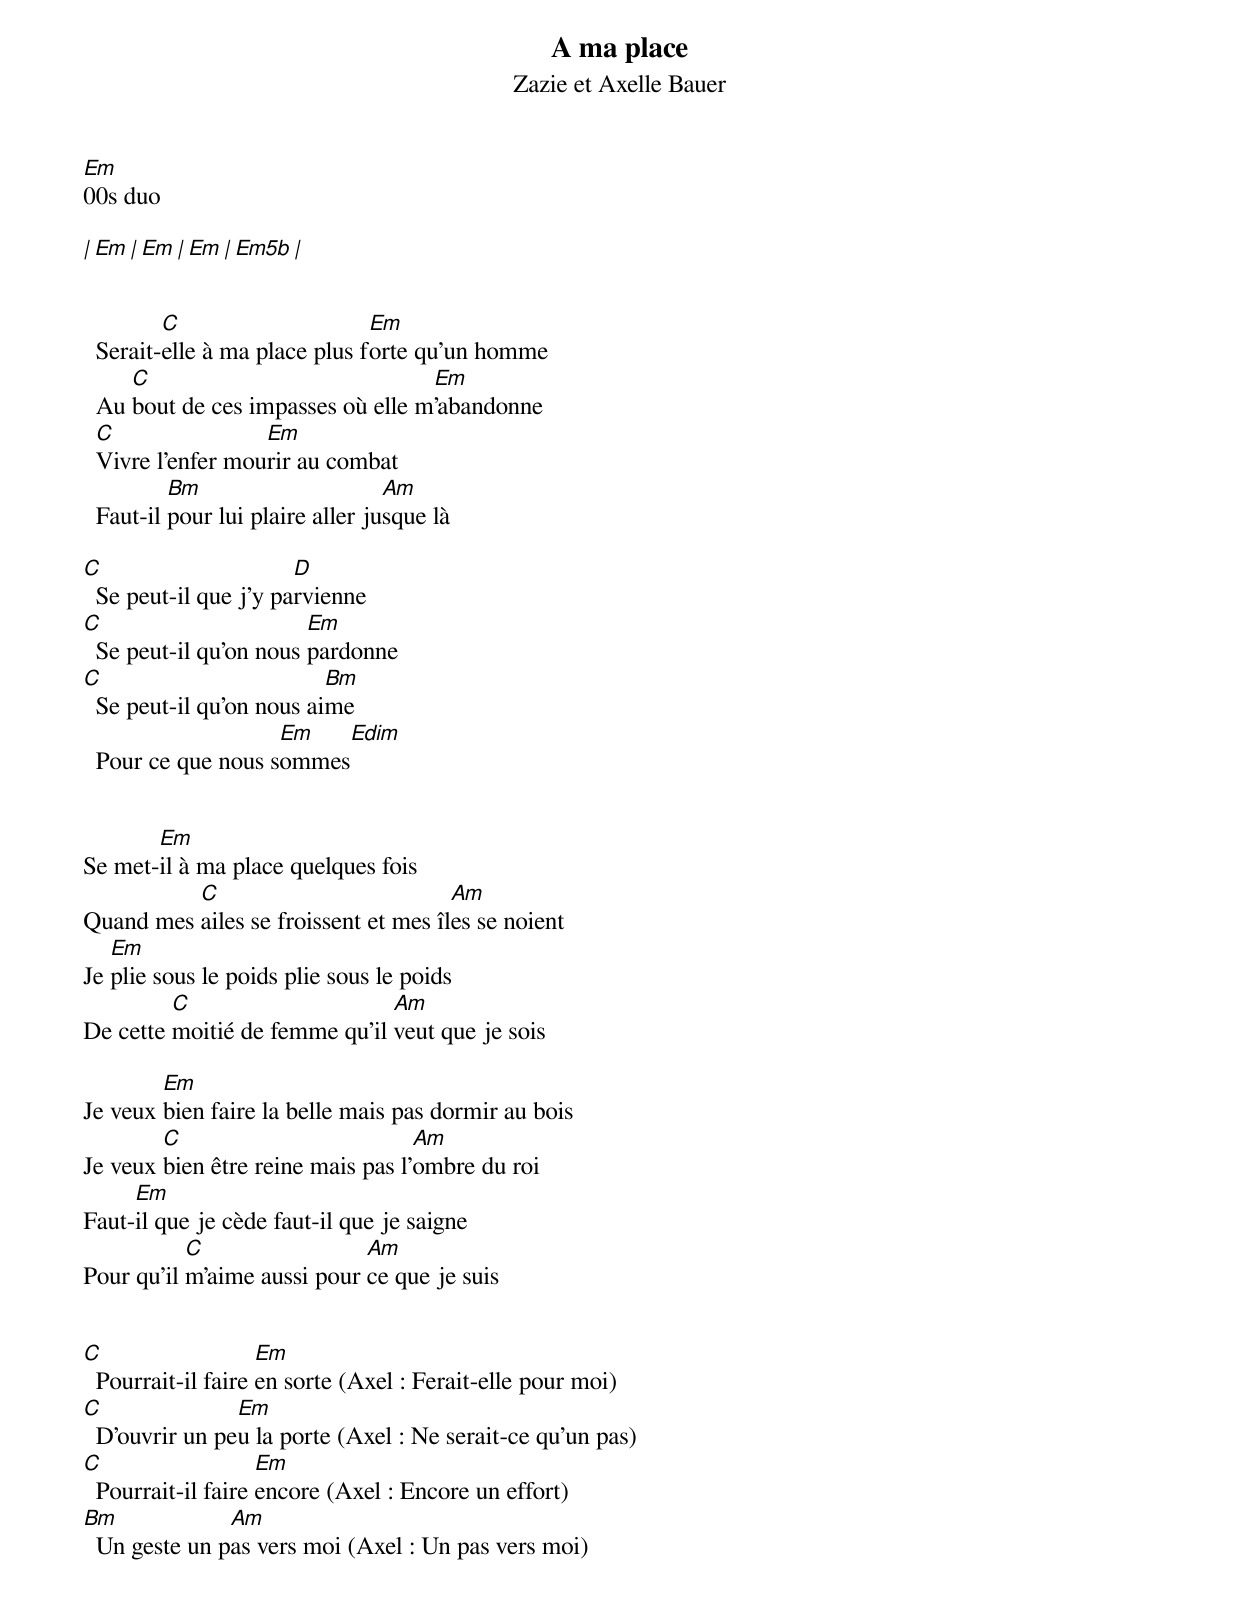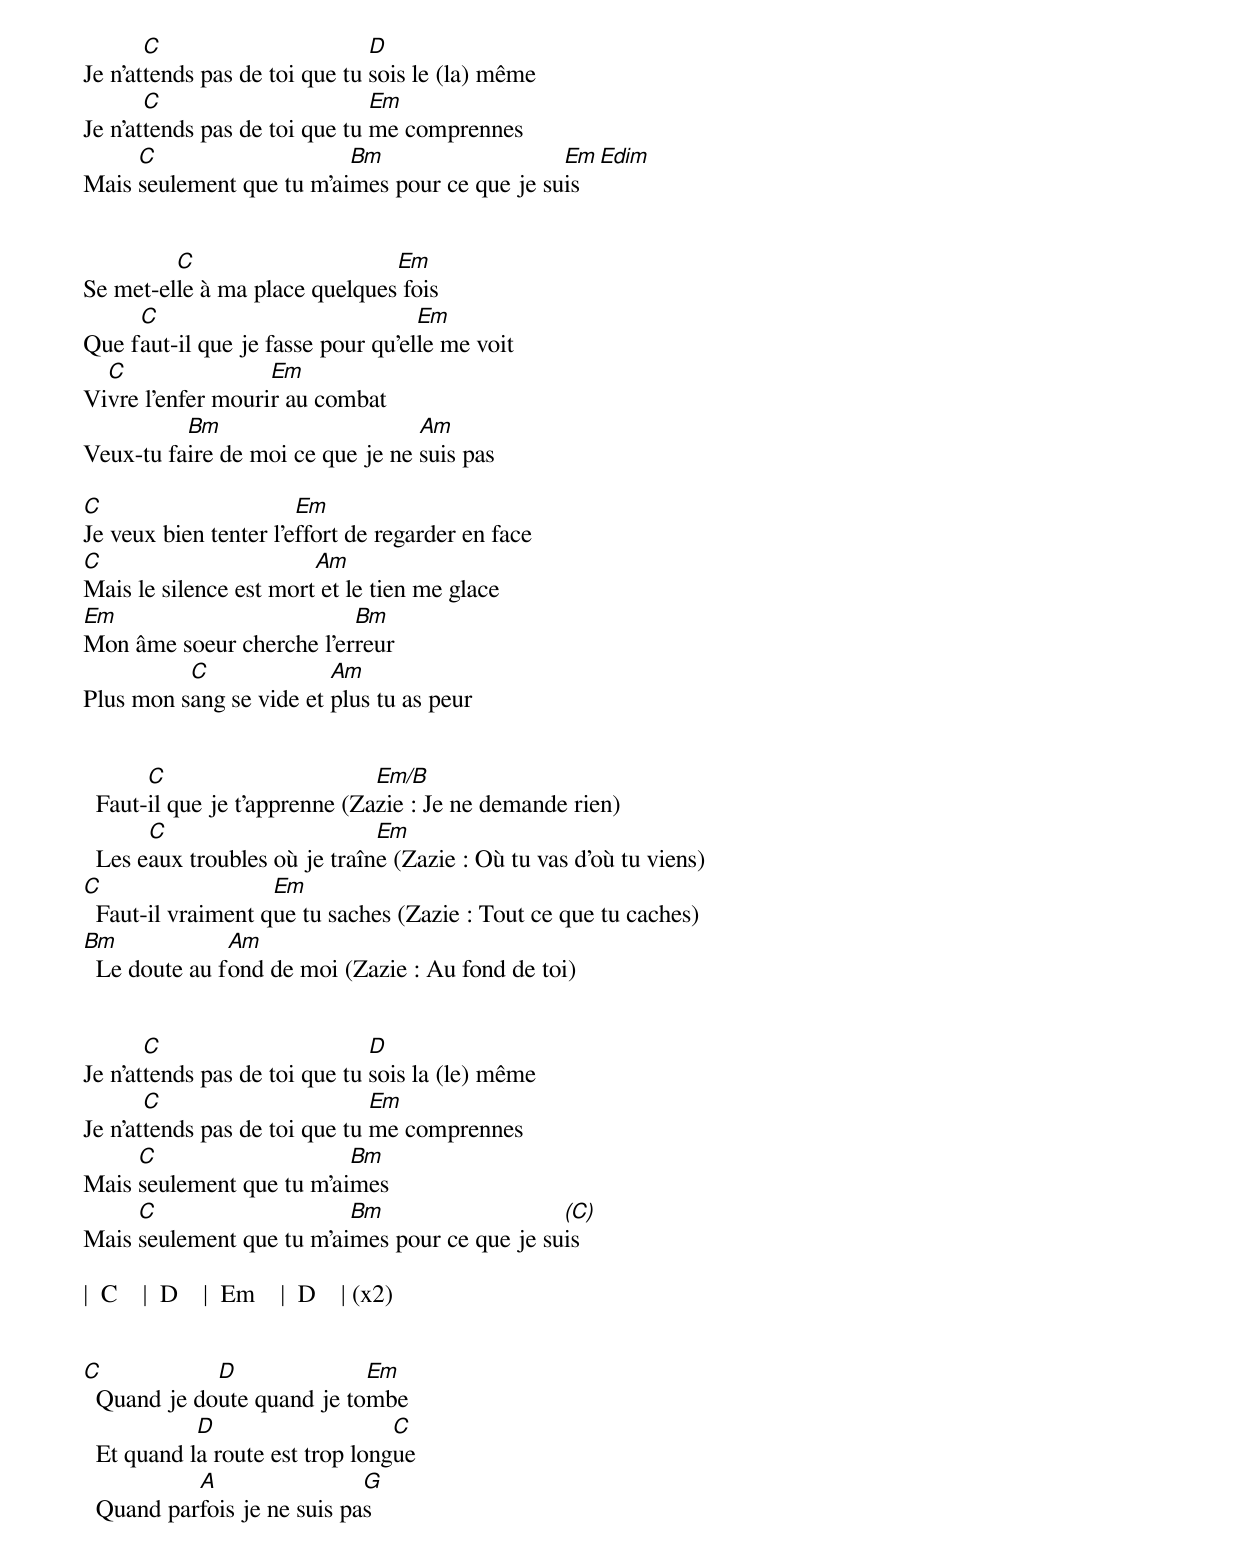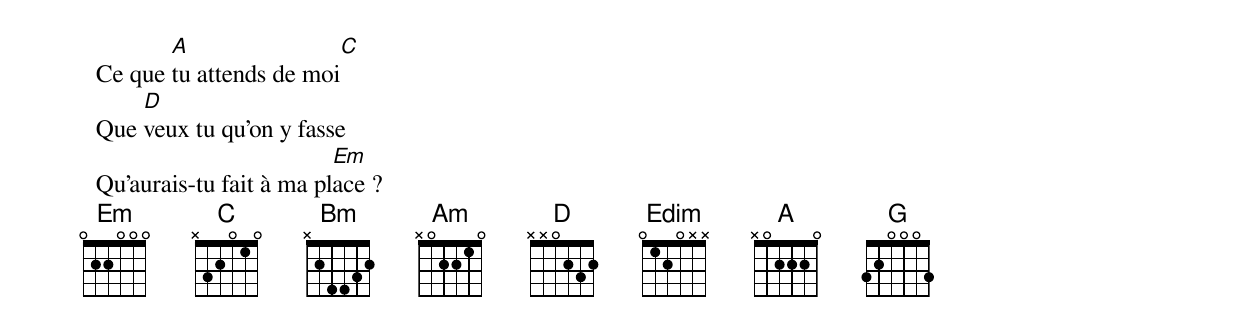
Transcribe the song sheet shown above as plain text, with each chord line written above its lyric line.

A ma place
Zazie et Axelle Bauer
Em
00s duo

|  Em   |  Em   |  Em   |  Em5b  |


         C                     Em
  Serait-elle à ma place plus forte qu'un homme
     C                             Em
  Au bout de ces impasses où elle m'abandonne
  C                Em
  Vivre l'enfer mourir au combat
          Bm                      Am
  Faut-il pour lui plaire aller jusque là

C                      D
  Se peut-il que j'y parvienne
C                       Em
  Se peut-il qu'on nous pardonne
C                         Bm
  Se peut-il qu'on nous aime
                    Em     Emb5
  Pour ce que nous sommes


       Em
Se met-il à ma place quelques fois
          C                           Am
Quand mes ailes se froissent et mes îles se noient
   Em
Je plie sous le poids plie sous le poids
         C                     Am
De cette moitié de femme qu'il veut que je sois

        Em
Je veux bien faire la belle mais pas dormir au bois
        C                          Am
Je veux bien être reine mais pas l'ombre du roi
     Em
Faut-il que je cède faut-il que je saigne
           C                 Am
Pour qu'il m'aime aussi pour ce que je suis


C                   Em
  Pourrait-il faire en sorte (Axel : Ferait-elle pour moi)
C               Em
  D'ouvrir un peu la porte (Axel : Ne serait-ce qu'un pas)
C                   Em
  Pourrait-il faire encore (Axel : Encore un effort)
Bm             Am
  Un geste un pas vers moi (Axel : Un pas vers moi)


       C                       D
Je n'attends pas de toi que tu sois le (la) même
       C                       Em
Je n'attends pas de toi que tu me comprennes
     C                    Bm                   Em    Emb5
Mais seulement que tu m'aimes pour ce que je suis


         C                     Em
Se met-elle à ma place quelques fois
     C                             Em
Que faut-il que je fasse pour qu'elle me voit
  C                Em
Vivre l'enfer mourir au combat
          Bm                      Am
Veux-tu faire de moi ce que je ne suis pas

C                      Em
Je veux bien tenter l'effort de regarder en face
C                       Am
Mais le silence est mort et le tien me glace
Em                        Bm
Mon âme soeur cherche l'erreur
          C              Am
Plus mon sang se vide et plus tu as peur


       C                       Em/B
  Faut-il que je t'apprenne (Zazie : Je ne demande rien)
       C                       Em
  Les eaux troubles où je traîne (Zazie : Où tu vas d'où tu viens)
C                   Em
  Faut-il vraiment que tu saches (Zazie : Tout ce que tu caches)
Bm             Am
  Le doute au fond de moi (Zazie : Au fond de toi)


       C                       D
Je n'attends pas de toi que tu sois la (le) même
       C                       Em
Je n'attends pas de toi que tu me comprennes
     C                    Bm
Mais seulement que tu m'aimes
     C                    Bm                   (C)
Mais seulement que tu m'aimes pour ce que je suis

|  C    |  D    |  Em    |  D    | (x2)


C            D              Em
  Quand je doute quand je tombe
            D                    C
  Et quand la route est trop longue
           A                 G
  Quand parfois je ne suis pas
         A                  C
  Ce que tu attends de moi
      D
  Que veux tu qu'on y fasse
                           Em
  Qu'aurais-tu fait à ma place ?
